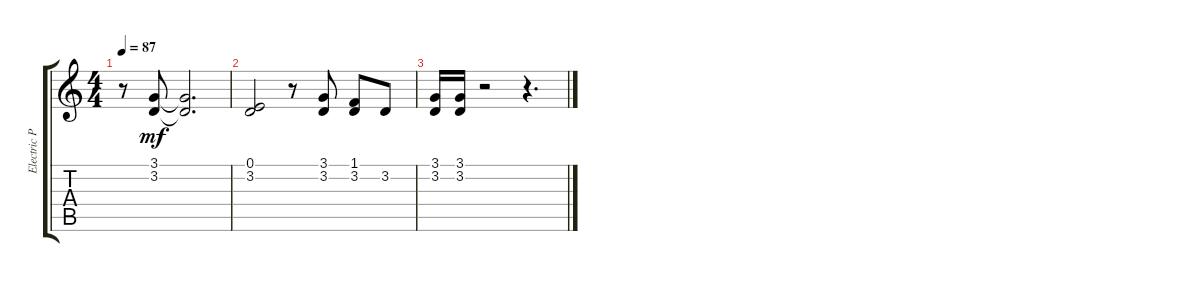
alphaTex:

\track ("Electric Piano 2 (Staff 1)" "Electric P") {instrument electricpiano2}
\staff {score tabs}
\tuning (E4 B3 G3 D3 A2 E2) {hide}
\ts (4 4)
\tempo 87
\clef g2
\ks aminor
r.8{dy mf} (3.1 3.2).8 (3.1{t} 3.2{t}).2{d} |
(0.1 3.2).2 r.8 (3.1 3.2).8 (1.1 3.2).8 3.2.8 |
(3.1 3.2).16 (3.1 3.2).16 r.2 r.4{d}
